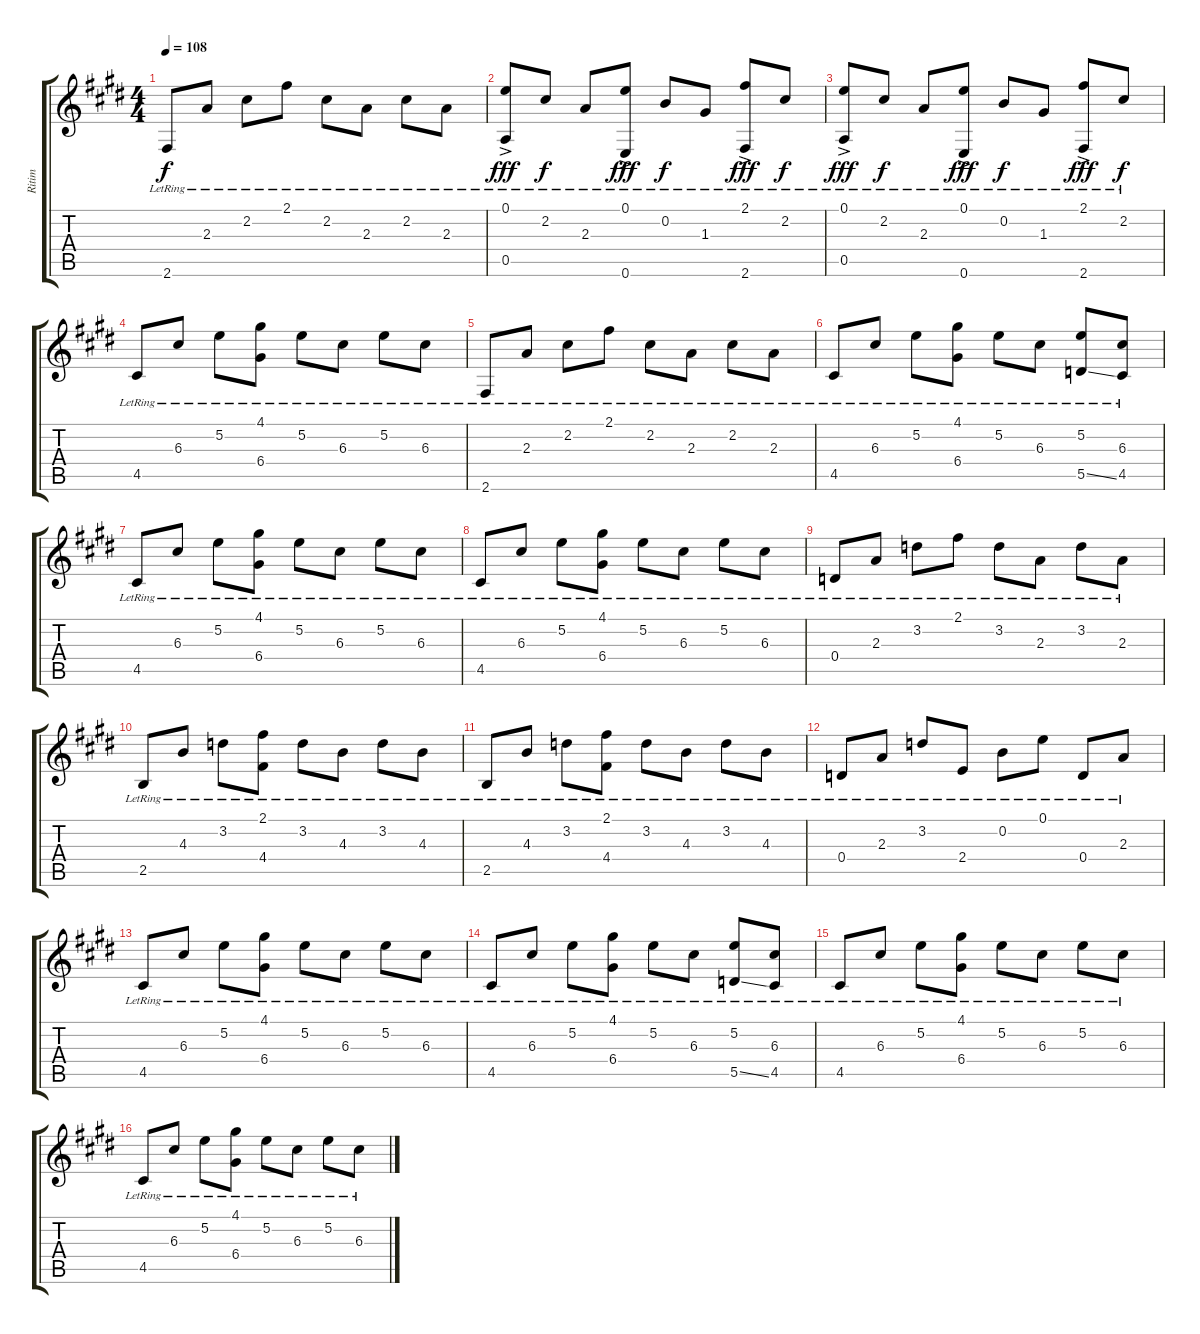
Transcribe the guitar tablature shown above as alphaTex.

\track ("Ritim" "Ritim") {instrument acousticguitarsteel}
\staff {score tabs}
\tuning (E4 B3 G3 D3 A2 E2) {hide}
\ts (4 4)
\tempo 108
\clef g2
\ks c#minor
2.6{lr}.8{dy f} 2.3{lr}.8 2.2{lr}.8 2.1{lr}.8 2.2{lr}.8 2.3{lr}.8 2.2{lr}.8 2.3{lr}.8 |
(0.1{ac lr} 0.5{lr}).8{dy fff} 2.2{lr}.8{dy f} 2.3{lr}.8 (0.1{ac lr} 0.6{lr}).8{dy fff} 0.2{lr}.8{dy f} 1.3{lr}.8 (2.1{ac lr} 2.6{lr}).8{dy fff} 2.2{lr}.8{dy f} |
(0.1{ac lr} 0.5{lr}).8{dy fff} 2.2{lr}.8{dy f} 2.3{lr}.8 (0.1{ac lr} 0.6{lr}).8{dy fff} 0.2{lr}.8{dy f} 1.3{lr}.8 (2.1{ac lr} 2.6{lr}).8{dy fff} 2.2{lr}.8{dy f} |
4.5{lr}.8{balance 0} 6.3{lr}.8 5.2{lr}.8 (4.1{lr} 6.4{lr}).8 5.2{lr}.8 6.3{lr}.8 5.2{lr}.8 6.3{lr}.8 |
2.6{lr}.8 2.3{lr}.8 2.2{lr}.8 2.1{lr}.8 2.2{lr}.8 2.3{lr}.8 2.2{lr}.8 2.3{lr}.8 |
4.5{lr}.8{balance 3} 6.3{lr}.8 5.2{lr}.8 (4.1{lr} 6.4{lr}).8 5.2{lr}.8 6.3{lr}.8 (5.2{lr} 5.5{ss}).8 (6.3{lr} 4.5).8 |
4.5{lr}.8 6.3{lr}.8 5.2{lr}.8 (4.1{lr} 6.4{lr}).8 5.2{lr}.8 6.3{lr}.8 5.2{lr}.8 6.3{lr}.8 |
4.5{lr}.8 6.3{lr}.8 5.2{lr}.8 (4.1{lr} 6.4{lr}).8 5.2{lr}.8 6.3{lr}.8 5.2{lr}.8 6.3{lr}.8 |
0.4{lr}.8 2.3{lr}.8 3.2{lr}.8 2.1{lr}.8 3.2{lr}.8 2.3{lr}.8 3.2{lr}.8 2.3{lr}.8 |
2.5{lr}.8 4.3{lr}.8 3.2{lr}.8 (2.1{lr} 4.4{lr}).8 3.2{lr}.8 4.3{lr}.8 3.2{lr}.8 4.3{lr}.8 |
2.5{lr}.8 4.3{lr}.8 3.2{lr}.8 (2.1{lr} 4.4{lr}).8 3.2{lr}.8 4.3{lr}.8 3.2{lr}.8 4.3{lr}.8 |
0.4{lr}.8 2.3{lr}.8 3.2{lr}.8 2.4{lr}.8 0.2{lr}.8 0.1{lr}.8 0.4{lr}.8 2.3{lr}.8 |
4.5{lr}.8 6.3{lr}.8 5.2{lr}.8 (4.1{lr} 6.4{lr}).8 5.2{lr}.8 6.3{lr}.8 5.2{lr}.8 6.3{lr}.8 |
4.5{lr}.8 6.3{lr}.8 5.2{lr}.8 (4.1{lr} 6.4{lr}).8 5.2{lr}.8 6.3{lr}.8 (5.2{lr} 5.5{ss}).8 (6.3{lr} 4.5).8 |
4.5{lr}.8 6.3{lr}.8 5.2{lr}.8 (4.1{lr} 6.4{lr}).8 5.2{lr}.8 6.3{lr}.8 5.2{lr}.8 6.3{lr}.8 |
4.5{lr}.8 6.3{lr}.8 5.2{lr}.8 (4.1{lr} 6.4{lr}).8 5.2{lr}.8 6.3{lr}.8 5.2{lr}.8 6.3{lr}.8
